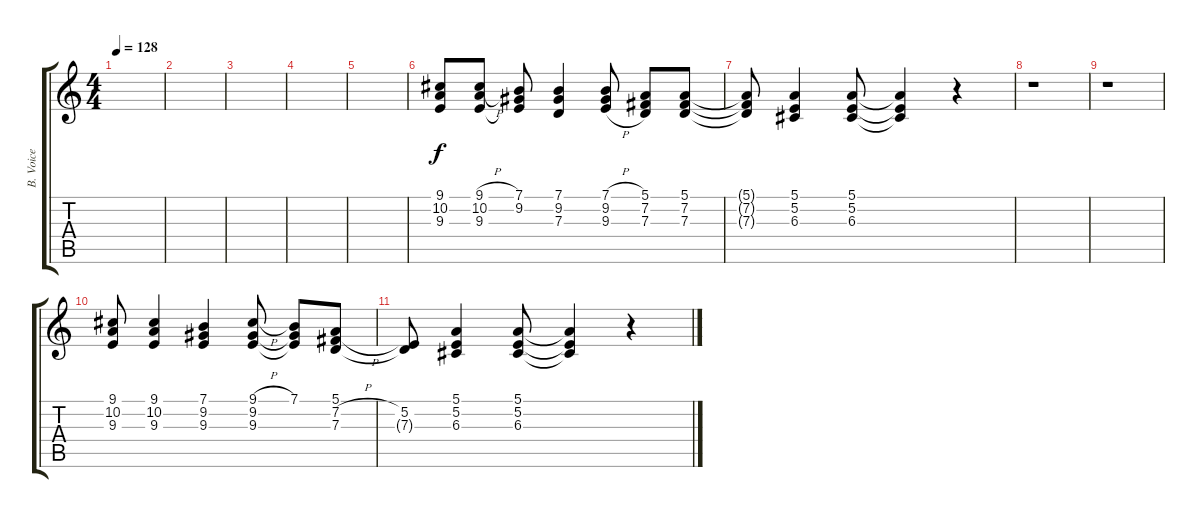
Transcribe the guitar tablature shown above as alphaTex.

\track ("B. Voice" "B. Voice") {instrument lead3calliope}
\staff {score tabs}
\tuning (E4 B3 G3 D3 A2 E2) {hide}
\ts (4 4)
\tempo 128
\clef g2
\ks c
|
|
|
|
|
(9.1 10.2 9.3).8 (9.1{h} 10.2{h} 9.3).8 (7.1 9.2 9.3{t}).8 (7.1 9.2 7.3).4 (7.1{h} 9.2{h} 9.3{h}).8 (5.1 7.2 7.3).8 (5.1 7.2 7.3).8 |
(5.1{t} 7.2{t} 7.3{t}).8 (5.1 5.2 6.3).4 (5.1 5.2 6.3).8 (5.1{t} 5.2{t} 6.3{t}).4 r.4 |
r.1 |
r.1 |
(9.1 10.2 9.3).8 (9.1 10.2 9.3).4 (7.1 9.2 9.3).4 (9.1{h} 9.2 9.3).8 (7.1 9.2{t} 9.3{t}).8 (5.1 7.2{h} 7.3).8 |
(5.2 7.3{t}).8 (5.1 5.2 6.3).4 (5.1 5.2 6.3).8 (5.1{t} 5.2{t} 6.3{t}).4 r.4
